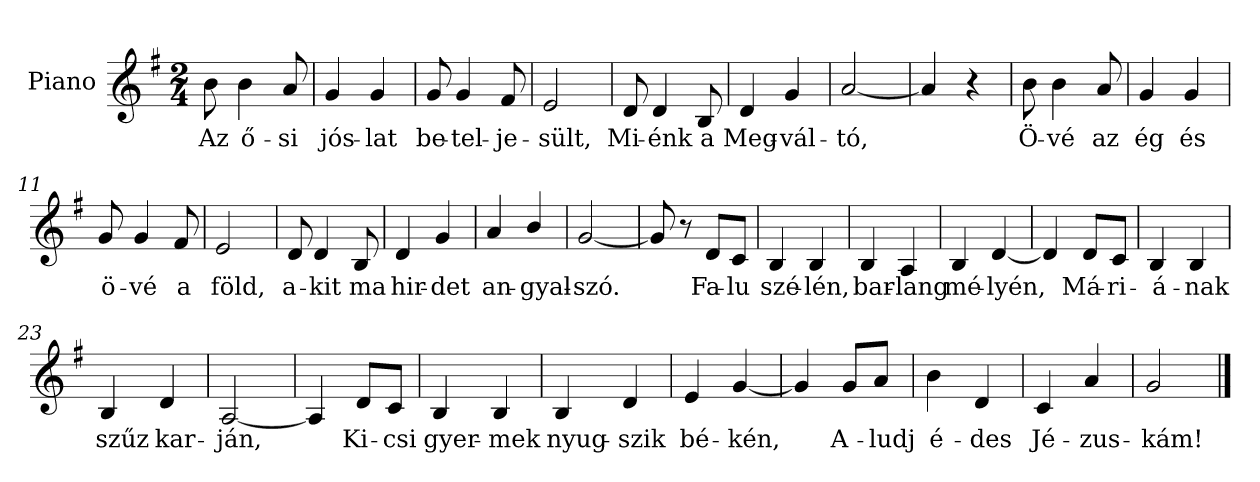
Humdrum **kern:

**kern	**text
*part1	*part1
*staff1	*staff1
*I"Piano	*
*I'Pno	*
*clefG2	*
*k[f#]	*
*G:	*
*M2/4	*
=1	=1
8b\	Az
4b\	ő-
8a/	-si
=2	=2
4g/	jós-
4g/	-lat
=3	=3
8g/	be-
4g/	-tel-
8f#/	-je-
=4	=4
2e/	-sült,
=5	=5
8d/	Mi-
4d/	énk
8B/	a
=6	=6
4d/	Meg-
4g/	-vál-
=7	=7
[2a/	-tó,
=8	=8
4a/]	.
4r	.
!!LO:LB:g=z
=9	=9
8b\	Ö-
4b\	-vé
8a/	az
=10	=10
4g/	ég
4g/	és
=11	=11
8g/	ö-
4g/	-vé
8f#/	a
=12	=12
2e/	föld,
=13	=13
8d/	a-
4d/	-kit
8B/	ma
=14	=14
4d/	hir-
4g/	-det
=15	=15
4a/	an-
4b/	-gyal-
=16	=16
[2g/	szó.
!!LO:LB:g=z
=17	=17
8g/]	.
8r	.
8d/L	Fa-
8c/J	-lu
=18	=18
4B/	szé-
4B/	-lén,
=19	=19
4B/	bar-
4A/	-lang
=20	=20
4B/	mé-
[4d/	-lyén,
=21	=21
4d/]	.
8d/L	Má-
8c/J	-ri-
=22	=22
4B/	-á-
4B/	-nak
=23	=23
4B/	szűz
4d/	kar-
=24	=24
[2A/	-ján,
!!LO:LB:g=z
=25	=25
4A/]	.
8d/L	Ki-
8c/J	-csi
=26	=26
4B/	gyer-
4B/	-mek
=27	=27
4B/	nyug-
4d/	-szik
=28	=28
4e/	bé-
[4g/	-kén,
=29	=29
4g/]	.
8g/L	A-
8a/J	-ludj
=30	=30
4b\	é-
4d/	-des
=31	=31
4c/	Jé-
4a/	-zus-
=32	=32
2g/	-kám!
==	==
*-	*-
